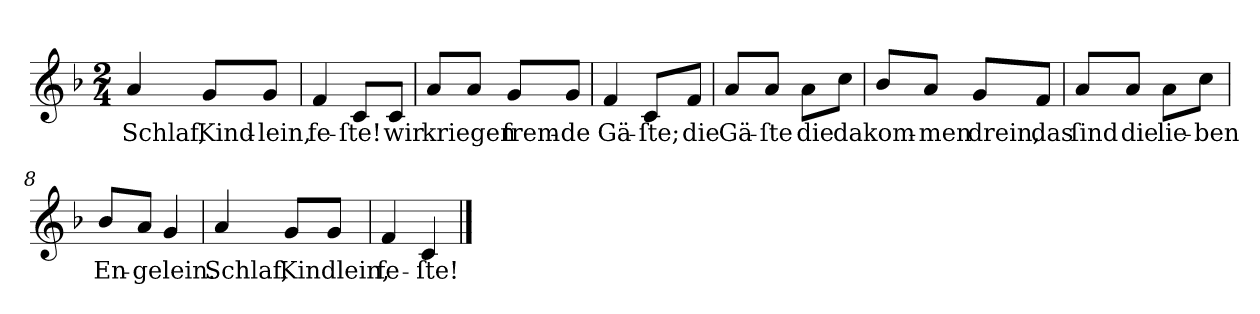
**kern	**text
*part1	*part1
*staff1	*staff1
*clefG2	*
*k[b-]	*
*F:	*
*M2/4	*
=1	=1
4a	Schlaf,
8g/L	Kind-
8g/J	-lein,
=2	=2
4f	fe-
8c/L	-ſte!
8c/J	wir
=3	=3
8a/L	kriegen
8a/J	.
8g/L	frem-
8g/J	-de
=4	=4
4f	Gä-
8c/L	-ſte;
8f/J	die
=5	=5
8a/L	Gä-
8a/J	-ſte
8a\L	die
8cc\J	da
=6	=6
8b-/L	kom-
8a/J	-men
8g/L	drein,
8f/J	das
=7	=7
8a/L	ſind
8a/J	die
8a\L	lie-
8cc\J	-ben
=8	=8
8b-/L	En-
8a/J	-gelein.
4g	.
=9	=9
4a	Schlaf,
8g/L	Kindlein,
8g/J	.
=10	=10
4f	fe-
4c	-ſte!
==	==
*-	*-
